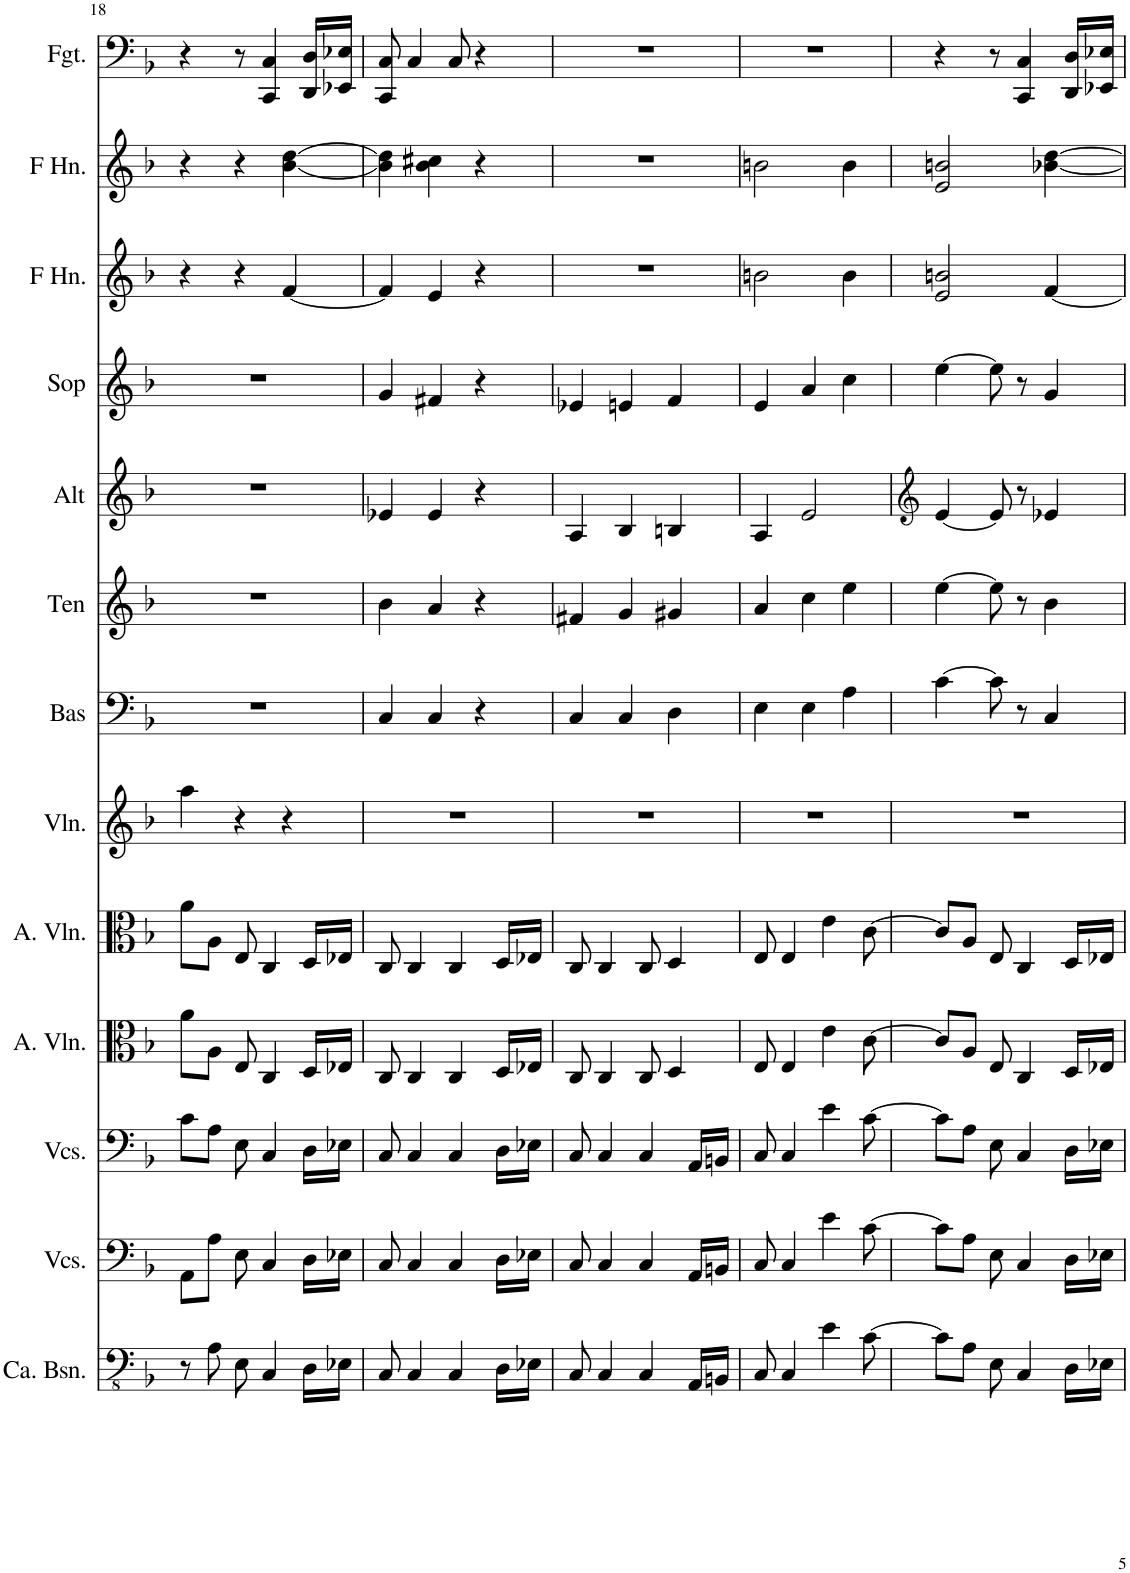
**kern	**kern	**kern	**kern	**kern	**kern	**kern	**kern	**kern	**kern	**kern	**kern	**kern
*part13	*part12	*part11	*part10	*part9	*part8	*part7	*part6	*part5	*part4	*part3	*part2	*part1
*staff13	*staff12	*staff11	*staff10	*staff9	*staff8	*staff7	*staff6	*staff5	*staff4	*staff3	*staff2	*staff1
*I"Contrabassen, Double Bass	*I"Violoncellos, Cello II	*I"Violoncellos, Cello I	*I"Altviolen, Viola II	*I"Altviolen, Viola I	*I"Violen, Violin	*I"Bas	*I"Tenor	*I"Alt	*I"Sopraan	*I"Hoorn in F, Horn in F III,IV	*I"Hoorn in F, Horn in F I,II	*I"Fagot, Bassoon
*I'Ca. Bsn.	*I'Vcs.	*I'Vcs.	*I'A. Vln.	*I'A. Vln.	*I'Vln.	*I'Bas	*I'Ten	*I'Alt	*I'Sop	*I'F Hn.	*I'F Hn.	*I'Fgt.
!!LO:PB:g=z
*clefFv4	*clefF4	*clefF4	*clefC3	*clefC3	*clefG2	*clefF4	*clefG2	*clefG2	*clefG2	*clefG2	*clefG2	*clefF4
*	*	*	*	*	*	*	*Trd1c2	*Trd1c2	*	*Trd4c7	*Trd4c7	*
*k[b-]	*k[b-]	*k[b-]	*k[b-]	*k[b-]	*k[b-]	*k[b-]	*k[b-]	*k[b-]	*k[b-]	*k[b-]	*k[b-]	*k[b-]
*M3/4	*M3/4	*M3/4	*M3/4	*M3/4	*M3/4	*M3/4	*M3/4	*M3/4	*M3/4	*M3/4	*M3/4	*M3/4
=18	=18	=18	=18	=18	=18	=18	=18	=18	=18	=18	=18	=18
8r	8AA\L	8c\L	8a\L	8a\L	4aa\	2.r	2.r	2.r	2.r	4r	4r	4r
8AA\	8A\J	8A\J	8A\J	8A\J	.	.	.	.	.	.	.	.
8EE\	8E\	8E\	8E/	8E/	4r	.	.	.	.	4r	4r	8r
4CC/	4C/	4C/	4C/	4C/	.	.	.	.	.	.	.	4CC/ 4C/
.	.	.	.	.	4r	.	.	.	.	[4f/	[4b-\ [4dd\	.
16DD\LL	16D\LL	16D\LL	16D/LL	16D/LL	.	.	.	.	.	.	.	16DD/ 16D/LL
16EE-X\JJ	16E-X\JJ	16E-X\JJ	16E-X/JJ	16E-X/JJ	.	.	.	.	.	.	.	16EE-X/ 16E-X/JJ
=19	=19	=19	=19	=19	=19	=19	=19	=19	=19	=19	=19	=19
8CC/	8C/	8C/	8C/	8C/	2.r	4C/	4b-\	4e-X/	4g/	4f/]	4b-\] 4dd\]	8CC/ 8C/
4CC/	4C/	4C/	4C/	4C/	.	.	.	.	.	.	.	4C/
.	.	.	.	.	.	4C/	4a/	4e-/	4f#X/	4e/	4b-\ 4cc#X\	.
4CC/	4C/	4C/	4C/	4C/	.	.	.	.	.	.	.	8C/
.	.	.	.	.	.	4r	4r	4r	4r	4r	4r	4r
16DD\LL	16D\LL	16D\LL	16D/LL	16D/LL	.	.	.	.	.	.	.	.
16EE-X\JJ	16E-X\JJ	16E-X\JJ	16E-X/JJ	16E-X/JJ	.	.	.	.	.	.	.	.
=20	=20	=20	=20	=20	=20	=20	=20	=20	=20	=20	=20	=20
8CC/	8C/	8C/	8C/	8C/	2.r	4C/	4f#X/	4A/	4e-X/	2.r	2.r	2.r
4CC/	4C/	4C/	4C/	4C/	.	.	.	.	.	.	.	.
.	.	.	.	.	.	4C/	4g/	4B-/	4en/	.	.	.
4CC/	4C/	4C/	8C/	8C/	.	.	.	.	.	.	.	.
.	.	.	4D/	4D/	.	4D\	4g#X/	4Bn/	4f/	.	.	.
16AAA/LL	16AA/LL	16AA/LL	.	.	.	.	.	.	.	.	.	.
16BBBn/JJ	16BBn/JJ	16BBn/JJ	.	.	.	.	.	.	.	.	.	.
=21	=21	=21	=21	=21	=21	=21	=21	=21	=21	=21	=21	=21
8CC/	8C/	8C/	8E/	8E/	2.r	4E\	4a/	4A/	4e/	2bn\	2bn\	2.r
4CC/	4C/	4C/	4E/	4E/	.	.	.	.	.	.	.	.
.	.	.	.	.	.	4E\	4cc\	2e/	4a/	.	.	.
4E\	4e\	4e\	4e\	4e\	.	.	.	.	.	.	.	.
.	.	.	.	.	.	4A\	4ee\	.	4cc\	4b\	4b\	.
[8C\	[8c\	[8c\	[8c\	[8c\	.	.	.	.	.	.	.	.
=22	=22	=22	=22	=22	=22	=22	=22	=22	=22	=22	=22	=22
*	*	*	*	*	*	*	*	*clefG2	*	*	*	*
8C\L]	8c\L]	8c\L]	8c/L]	8c/L]	2.r	[4c\	[4ee\	[4e/	[4ee\	2e/ 2bn/	2e/ 2bn/	4r
8AA\J	8A\J	8A\J	8A/J	8A/J	.	.	.	.	.	.	.	.
8EE\	8E\	8E\	8E/	8E/	.	8c\]	8ee\]	8e/]	8ee\]	.	.	8r
4CC/	4C/	4C/	4C/	4C/	.	8r	8r	8r	8r	.	.	4CC/ 4C/
.	.	.	.	.	.	4C/	4b-\	4e-X/	4g/	[4f/	[4b-X\ [4dd\	.
16DD\LL	16D\LL	16D\LL	16D/LL	16D/LL	.	.	.	.	.	.	.	16DD/ 16D/LL
16EE-X\JJ	16E-X\JJ	16E-X\JJ	16E-X/JJ	16E-X/JJ	.	.	.	.	.	.	.	16EE-X/ 16E-X/JJ
=	=	=	=	=	=	=	=	=	=	=	=	=
*-	*-	*-	*-	*-	*-	*-	*-	*-	*-	*-	*-	*-
